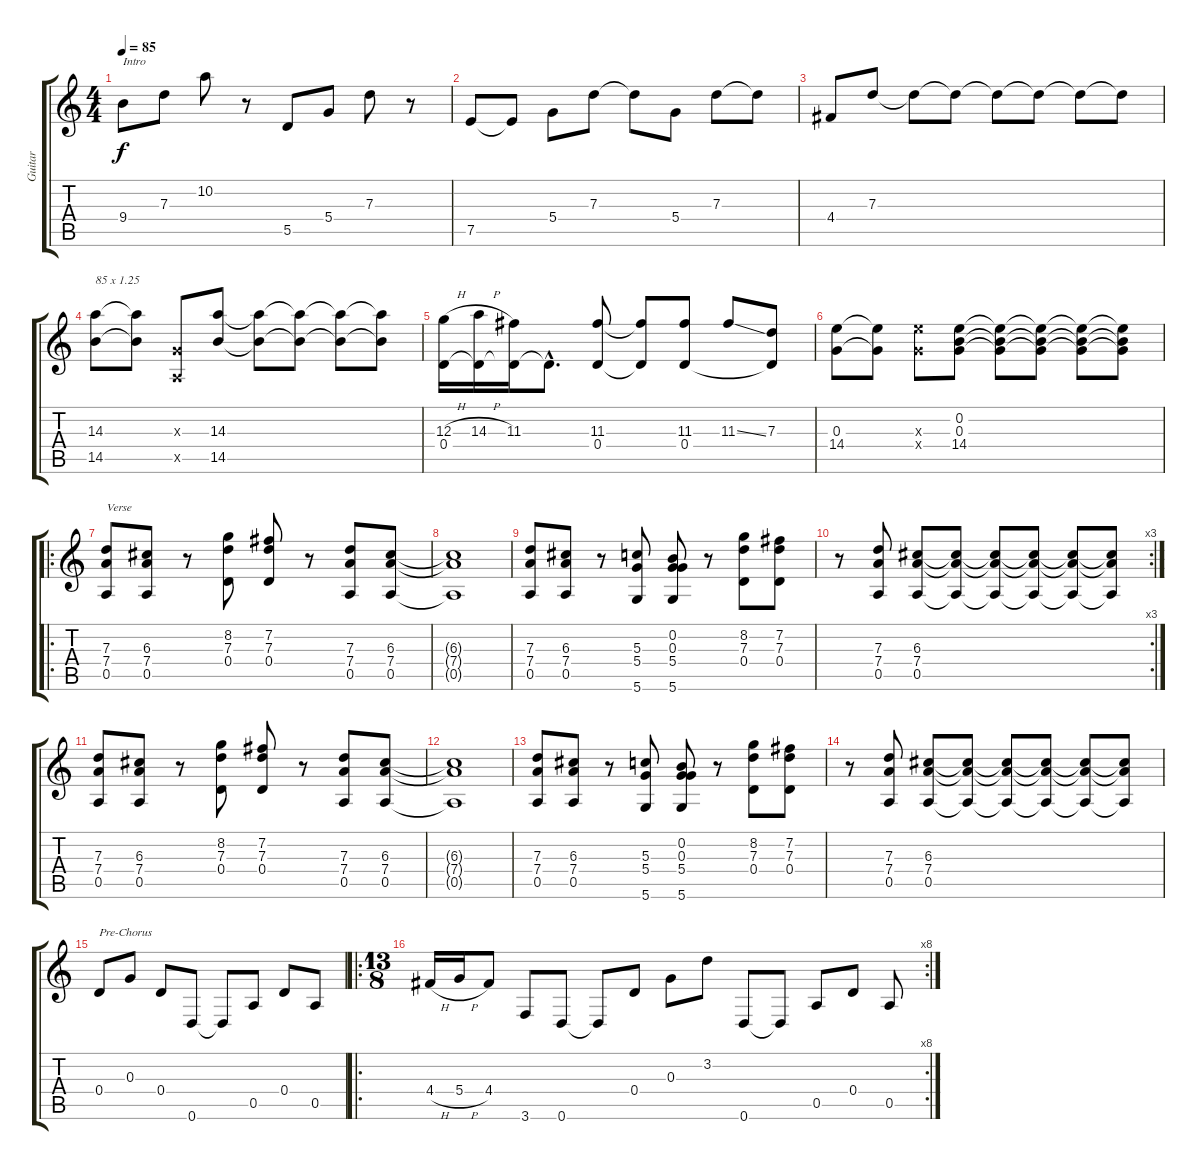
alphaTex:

\track ("Guitar" "Guitar") {instrument overdrivenguitar}
\staff {score tabs}
\tuning (E4 B3 G3 D3 A2 D2) {hide}
\ts (4 4)
\tempo 85
\clef g2
\ks c
9.4.8{txt "Intro" dy f volume 8 instrument overdrivenguitar} 7.3.8 10.2.8 r.8 5.5.8 5.4.8 7.3.8 r.8 |
7.5.8 7.5{t}.8 5.4.8 7.3.8 7.3{t}.8 5.4.8 7.3.8 7.3{t}.8 |
4.4.8 7.3.8 7.3{t}.8 7.3{t}.8 7.3{t}.8 7.3{t}.8 7.3{t}.8 7.3{t}.8 |
(14.3 14.5).8{txt "85 x 1.25"} (14.3{t} 14.5{t}).8 (0.3{x} 0.5{x}).8 (14.3 14.5).8 (14.3{t} 14.5{t}).8 (14.3{t} 14.5{t}).8 (14.3{t} 14.5{t}).8 (14.3{t} 14.5{t}).8 |
(12.3{h} 0.4).16 (14.3{h} 0.4{t}).16 (11.3 0.4{t}).16 0.4{hac t}.8{d} (11.3 0.4).8 (11.3{t} 0.4{t}).8 (11.3 0.4).8 11.3{ss}.8 (7.3 0.4{t}).8 |
(0.3 14.4).8 (0.3{t} 14.4{t}).8 (0.3{x} 14.4{x}).8 (0.2 0.3 14.4).8{volume 9} (0.2{t} 0.3{t} 14.4{t}).8{volume 10} (0.2{t} 0.3{t} 14.4{t}).8{volume 11} (0.2{t} 0.3{t} 14.4{t}).8{volume 12} (0.2{t} 0.3{t} 14.4{t}).8 |
\ro
(7.3 7.4 0.5).8{txt "Verse"} (6.3 7.4 0.5).8 r.8 (8.2 7.3 0.4).8 (7.2 7.3 0.4).8 r.8 (7.3 7.4 0.5).8 (6.3 7.4 0.5).8 |
(6.3{t} 7.4{t} 0.5{t}).1 |
(7.3 7.4 0.5).8 (6.3 7.4 0.5).8 r.8 (5.3 5.4 5.6).8 (0.2 0.3 5.4 5.6).8 r.8 (8.2 7.3 0.4).8 (7.2 7.3 0.4).8 |
\rc 3
r.8 (7.3 7.4 0.5).8 (6.3 7.4 0.5).8 (6.3{t} 7.4{t} 0.5{t}).8 (6.3{t} 7.4{t} 0.5{t}).8 (6.3{t} 7.4{t} 0.5{t}).8 (6.3{t} 7.4{t} 0.5{t}).8 (6.3{t} 7.4{t} 0.5{t}).8 |
(7.3 7.4 0.5).8 (6.3 7.4 0.5).8 r.8 (8.2 7.3 0.4).8 (7.2 7.3 0.4).8 r.8 (7.3 7.4 0.5).8 (6.3 7.4 0.5).8 |
(6.3{t} 7.4{t} 0.5{t}).1 |
(7.3 7.4 0.5).8 (6.3 7.4 0.5).8 r.8 (5.3 5.4 5.6).8 (0.2 0.3 5.4 5.6).8 r.8 (8.2 7.3 0.4).8 (7.2 7.3 0.4).8 |
r.8 (7.3 7.4 0.5).8 (6.3 7.4 0.5).8 (6.3{t} 7.4{t} 0.5{t}).8 (6.3{t} 7.4{t} 0.5{t}).8 (6.3{t} 7.4{t} 0.5{t}).8 (6.3{t} 7.4{t} 0.5{t}).8 (6.3{t} 7.4{t} 0.5{t}).8 |
0.4.8{txt "Pre-Chorus"} 0.3.8 0.4.8 0.6.8 0.6{t}.8 0.5.8 0.4.8 0.5.8 |
\ro
\rc 8
\ts (13 8)
4.4{h}.16 5.4{h}.16 4.4.8 3.6.8 0.6.8 0.6{t}.8 0.4.8 0.3.8 3.2.8 0.6.8 0.6{t}.8 0.5.8 0.4.8 0.5.8
